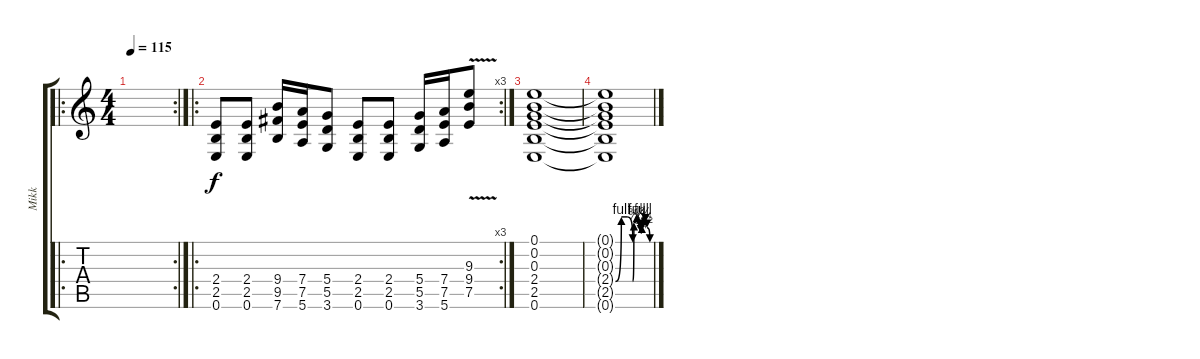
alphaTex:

\track ("Mikk" "Mikk") {instrument overdrivenguitar}
\staff {score tabs}
\tuning (E4 B3 G3 D3 A2 E2) {hide}
\ro
\rc 2
\ts (4 4)
\tempo 115
\clef g2
\ks c
|
\ro
\rc 3
(2.4 2.5 0.6).8 (2.4 2.5 0.6).8 (9.4 9.5 7.6).16 (7.4 7.5 5.6).16 (5.4 5.5 3.6).8 (2.4 2.5 0.6).8 (2.4 2.5 0.6).8 (5.4 5.5 3.6).16 (7.4 7.5 5.6).16 (9.3 9.4 7.5{v}).8 |
(0.1 0.2 0.3 2.4 2.5 0.6).1 |
(0.1{t} 0.2{t} 0.3{t} 2.4{be (custom 0 0 10 4 20 4 30 0 32 3 37 4 42 2 44 1 46 2 48 4 52 3 55 2 60 0) t} 2.5{t} 0.6{t}).1
